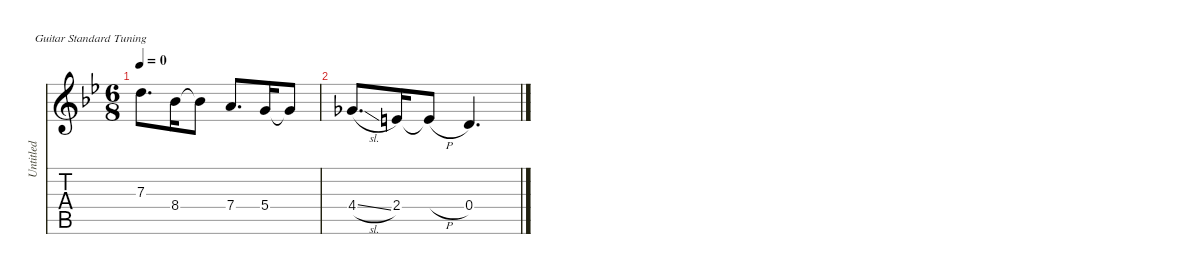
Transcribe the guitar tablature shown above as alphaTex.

\defaultSystemsLayout 4
\hideDynamics
\bracketExtendMode nobrackets
\otherSystemsTrackNameOrientation horizontal
\track ("Untitled" "Untitled") {instrument overdrivenguitar}
\staff {score tabs}
\tuning (E4 B3 G3 D3 A2 E2)
\ts (6 8)
\tempo 0
\clef g2
\ks bb
7.3{acc forcenatural}.8{d dy mf beam Down} 8.4{acc b}.16{beam Down} 8.4{t acc b}.8{beam Down} 7.4{acc forcenatural}.8{d beam Up} 5.4{acc forcenatural}.16{beam Up} 5.4{t acc forcenatural}.8{beam Up} |
4.4{sl acc b}.8{d beam Up} 2.4{acc forcenatural}.16{beam Up} 2.4{h t acc forcenatural}.8{beam Up} 0.4{acc forcenatural}.4{d beam Up}
